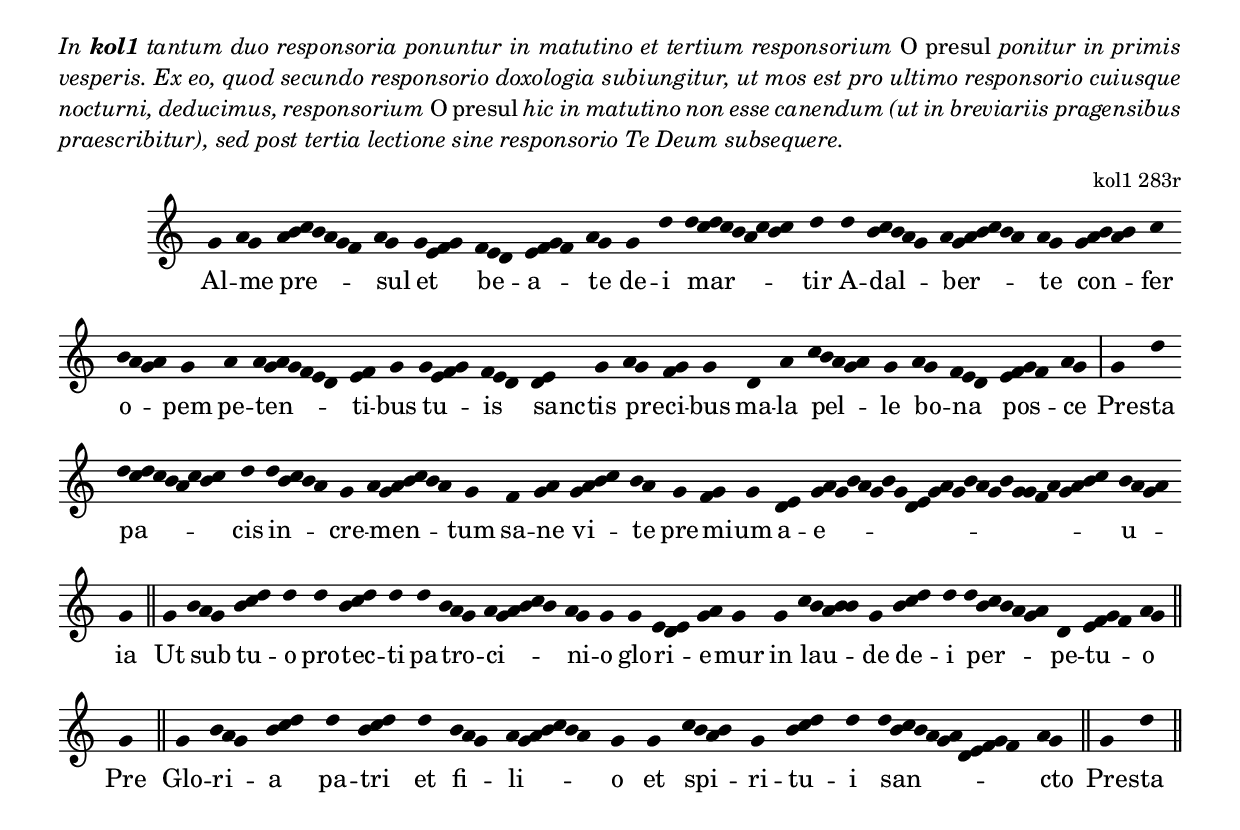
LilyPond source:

\version "2.19.32"

\include "../lib/synopsis.ily"

\markup\justify\italic{
  In \bold{kol1} tantum duo responsoria ponuntur in matutino et
  tertium responsorium \upright{O presul} ponitur in primis vesperis.
  Ex eo, quod secundo responsorio doxologia subiungitur,
  ut mos est pro ultimo responsorio cuiusque nocturni,
  deducimus, responsorium \upright{O presul} hic in matutino non esse
  canendum (ut in breviariis pragensibus praescribitur),
  sed post tertia lectione sine responsorio Te Deum subsequere.
}

\score {
  \transpose c c' {
    \plainchant
    g \melisma { a g } \bar "" \melisma { a b c' b a g f } \melisma { a g } \bar "" \melisma { g e f g } \bar "" \melisma { f e d } \melisma { e f g f } \bar "" \melisma { a g } \bar ""
    g d' \bar "" \melisma { d' c' d' c' b a c' b c' } d' \bar "" d' \melisma { b c' b a g } \melisma { a g a b c' b a } \bar "" \melisma { a g } \bar ""
    \melisma { g a b a b } c' \bar "" \melisma { b a g a } g \bar "" a \melisma { a g a g f e d } \melisma { e f } g \bar ""
    \melisma { g e f g } \melisma { f e d } \bar "" \melisma { d e } g \bar "" \melisma { a g } \melisma { f g } g \bar ""
    d a \bar "" \melisma { c' b a g a } g \bar ""
    \melisma { a g } \melisma { f e d } \bar "" \melisma { e f g f } \melisma { a g } \bar "|"

    g d' \bar "" \melisma { d' c' d' c' b a c' b c' } d' \bar "" \melisma { d' b c' b a } g \melisma { a g a b c' b a } g \bar ""
    f \melisma { g a } \bar "" \melisma { g a b c' } \melisma { b a } \bar "" g \melisma { f g } g \bar ""
    \melisma { d e } \melisma { g a g b a g b g d e g a g b a g b g g f a g a b c' } \melisma { b a g a } \bar "" g \bar "||"

    g \bar "" \melisma { b a g } \bar "" \melisma { b c' d' } d' \bar "" d' \melisma { b c' d' } d' \bar "" d' \melisma { b a g } \bar "" \melisma { a g a b c' b } \melisma { a g } g \bar ""
    g \melisma { e d e } \melisma { g a } g \bar "" g \bar "" \melisma { c' b a b b } g \bar "" \melisma { b c' d' } d' \bar "" \melisma { d' b c' b a g a } d \melisma { e f g f } \melisma { a g } \bar "||"

    g \bar "||"

    g \bar "" \melisma { b a g } \melisma { b c' d' } \bar "" d' \melisma { b c' d' } \bar "" d' \bar "" \melisma { b a g } \melisma { a g a b c' b a } g \bar ""
    g \bar "" \melisma { c' b a b } \bar "" g \melisma { b c' d' } d' \bar "" \melisma { d' b c' b a g a d e f g f } \melisma { a g } \bar "||"

    g d' \bar "||"
  }
  \addlyrics {
    Al -- me pre -- sul et be -- a -- te
    de -- i mar -- tir A -- dal -- ber -- te
    con -- fer o -- pem pe -- ten -- ti -- bus
    tu -- is sanc -- tis pre -- ci -- bus
    ma -- la pel -- le
    bo -- na pos -- ce

    Pre -- sta pa -- cis in -- cre -- men -- tum
    sa -- ne vi -- te pre -- mi -- um
    a -- e -- u -- ia

    Ut sub tu -- o pro -- tec -- ti pa -- tro -- ci -- ni -- o
    glo -- ri -- e -- mur in lau -- de de -- i per -- pe -- tu -- o

    Pre

    Glo -- ri -- a pa -- tri et fi -- li -- o
    et spi -- ri -- tu -- i san -- cto

    Pre -- sta
  }
  \header {
    quid = "responsorium"
    fontes = "kol1 283r"
  }
}